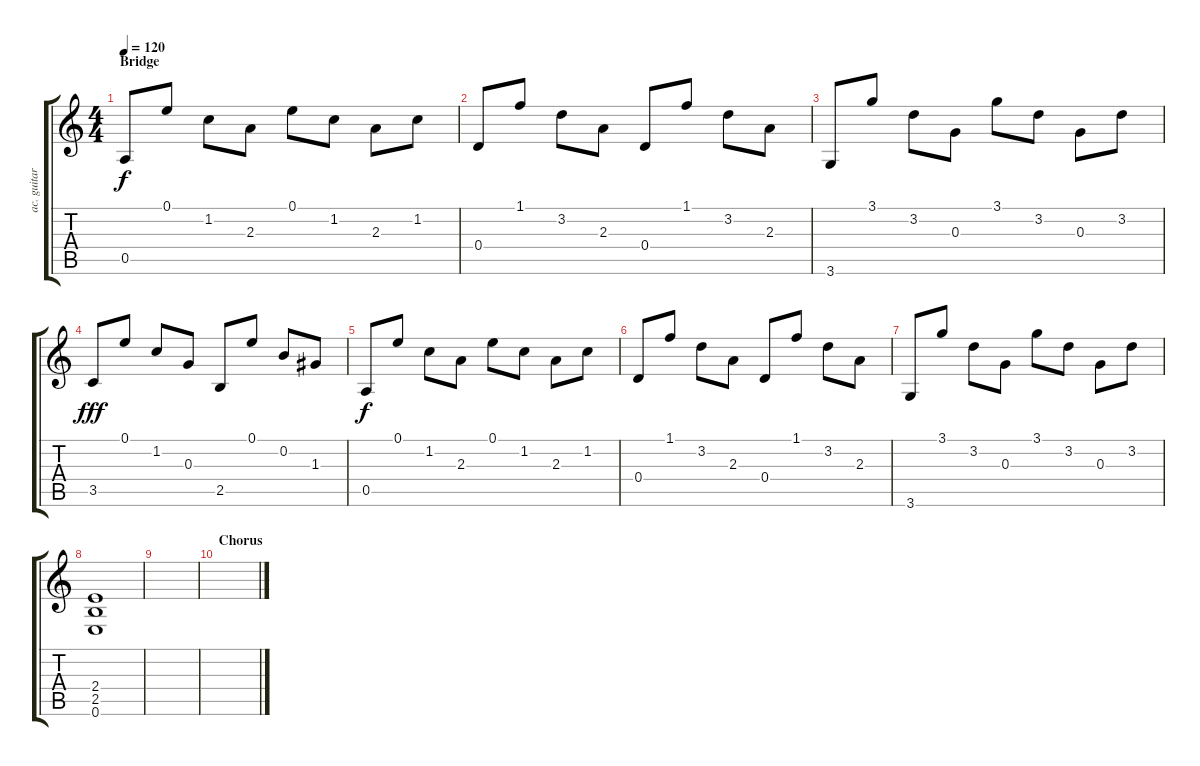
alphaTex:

\track ("ac. guitar2" "ac. guitar") {instrument acousticguitarsteel}
\staff {score tabs}
\tuning (E4 B3 G3 D3 A2 E2) {hide}
\ts (4 4)
\section ("" "Bridge")
\tempo 120
\clef g2
\ks c
0.5.8{dy f} 0.1.8 1.2.8 2.3.8 0.1.8 1.2.8 2.3.8 1.2.8 |
0.4.8 1.1.8 3.2.8 2.3.8 0.4.8 1.1.8 3.2.8 2.3.8 |
3.6.8 3.1.8 3.2.8 0.3.8 3.1.8 3.2.8 0.3.8 3.2.8 |
3.5.8{dy fff} 0.1.8 1.2.8 0.3.8 2.5.8 0.1.8 0.2.8 1.3.8 |
0.5.8{dy f} 0.1.8 1.2.8 2.3.8 0.1.8 1.2.8 2.3.8 1.2.8 |
0.4.8 1.1.8 3.2.8 2.3.8 0.4.8 1.1.8 3.2.8 2.3.8 |
3.6.8 3.1.8 3.2.8 0.3.8 3.1.8 3.2.8 0.3.8 3.2.8 |
(2.4 2.5 0.6).1 |
|
\section ("" "Chorus")
